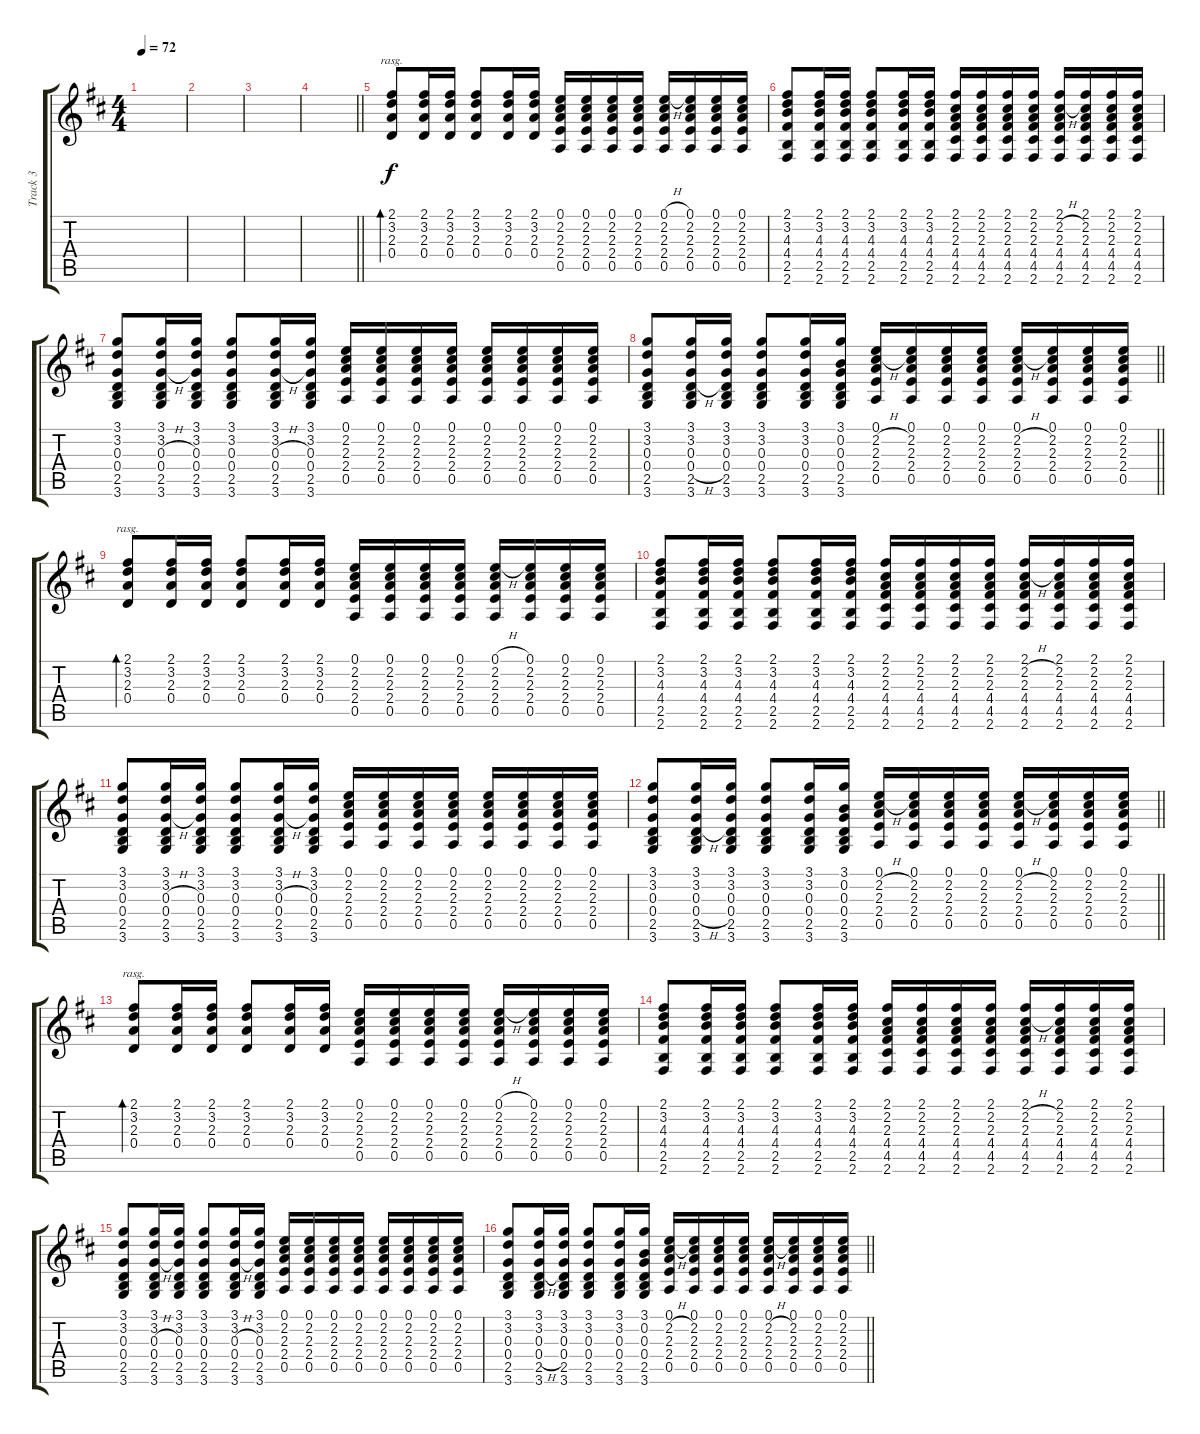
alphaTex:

\track ("Track 3" "Track 3") {instrument electricguitarjazz}
\staff {score tabs}
\tuning (E4 B3 G3 D3 A2 E2) {hide}
\ts (4 4)
\tempo 72
\clef g2
\ks d
|
|
|
\barLineRight lightlight
|
(2.1 3.2 2.3 0.4).8{bd 60 rasg ii} (2.1 3.2 2.3 0.4).16 (2.1 3.2 2.3 0.4).16 (2.1 3.2 2.3 0.4).8 (2.1 3.2 2.3 0.4).16 (2.1 3.2 2.3 0.4).16 (0.1 2.2 2.3 2.4 0.5).16 (0.1 2.2 2.3 2.4 0.5).16 (0.1 2.2 2.3 2.4 0.5).16 (0.1 2.2 2.3 2.4 0.5).16 (0.1{h} 2.2 2.3 2.4 0.5).16 (0.1 2.2 2.3 2.4 0.5).16 (0.1 2.2 2.3 2.4 0.5).16 (0.1 2.2 2.3 2.4 0.5).16 |
(2.1 3.2 4.3 4.4 2.5 2.6).8 (2.1 3.2 4.3 4.4 2.5 2.6).16 (2.1 3.2 4.3 4.4 2.5 2.6).16 (2.1 3.2 4.3 4.4 2.5 2.6).8 (2.1 3.2 4.3 4.4 2.5 2.6).16 (2.1 3.2 4.3 4.4 2.5 2.6).16 (2.1 2.2 2.3 4.4 4.5 2.6).16 (2.1 2.2 2.3 4.4 4.5 2.6).16 (2.1 2.2 2.3 4.4 4.5 2.6).16 (2.1 2.2 2.3 4.4 4.5 2.6).16 (2.1 2.2{h} 2.3 4.4 4.5 2.6).16 (2.1 2.2 2.3 4.4 4.5 2.6).16 (2.1 2.2 2.3 4.4 4.5 2.6).16 (2.1 2.2 2.3 4.4 4.5 2.6).16 |
(3.1 3.2 0.3 0.4 2.5 3.6).8 (3.1 3.2 0.3{h} 0.4 2.5 3.6).16 (3.1 3.2 0.3 0.4 2.5 3.6).16 (3.1 3.2 0.3 0.4 2.5 3.6).8 (3.1 3.2 0.3{h} 0.4 2.5 3.6).16 (3.1 3.2 0.3 0.4 2.5 3.6).16 (0.1 2.2 2.3 2.4 0.5).16 (0.1 2.2 2.3 2.4 0.5).16 (0.1 2.2 2.3 2.4 0.5).16 (0.1 2.2 2.3 2.4 0.5).16 (0.1 2.2 2.3 2.4 0.5).16 (0.1 2.2 2.3 2.4 0.5).16 (0.1 2.2 2.3 2.4 0.5).16 (0.1 2.2 2.3 2.4 0.5).16 |
\barLineRight lightlight
(3.1 3.2 0.3 0.4 2.5 3.6).8 (3.1 3.2 0.3 0.4{h} 2.5 3.6).16 (3.1 3.2 0.3 0.4 2.5 3.6).16 (3.1 3.2 0.3 0.4 2.5 3.6).8 (3.1 3.2 0.3 0.4 2.5 3.6).16 (3.1 0.2 0.3 0.4 2.5 3.6).16 (0.1 2.2{h} 2.3 2.4 0.5).16 (0.1 2.2 2.3 2.4 0.5).16 (0.1 2.2 2.3 2.4 0.5).16 (0.1 2.2 2.3 2.4 0.5).16 (0.1 2.2{h} 2.3 2.4 0.5).16 (0.1 2.2 2.3 2.4 0.5).16 (0.1 2.2 2.3 2.4 0.5).16 (0.1 2.2 2.3 2.4 0.5).16 |
(2.1 3.2 2.3 0.4).8{bd 60 rasg ii} (2.1 3.2 2.3 0.4).16 (2.1 3.2 2.3 0.4).16 (2.1 3.2 2.3 0.4).8 (2.1 3.2 2.3 0.4).16 (2.1 3.2 2.3 0.4).16 (0.1 2.2 2.3 2.4 0.5).16 (0.1 2.2 2.3 2.4 0.5).16 (0.1 2.2 2.3 2.4 0.5).16 (0.1 2.2 2.3 2.4 0.5).16 (0.1{h} 2.2 2.3 2.4 0.5).16 (0.1 2.2 2.3 2.4 0.5).16 (0.1 2.2 2.3 2.4 0.5).16 (0.1 2.2 2.3 2.4 0.5).16 |
(2.1 3.2 4.3 4.4 2.5 2.6).8 (2.1 3.2 4.3 4.4 2.5 2.6).16 (2.1 3.2 4.3 4.4 2.5 2.6).16 (2.1 3.2 4.3 4.4 2.5 2.6).8 (2.1 3.2 4.3 4.4 2.5 2.6).16 (2.1 3.2 4.3 4.4 2.5 2.6).16 (2.1 2.2 2.3 4.4 4.5 2.6).16 (2.1 2.2 2.3 4.4 4.5 2.6).16 (2.1 2.2 2.3 4.4 4.5 2.6).16 (2.1 2.2 2.3 4.4 4.5 2.6).16 (2.1 2.2{h} 2.3 4.4 4.5 2.6).16 (2.1 2.2 2.3 4.4 4.5 2.6).16 (2.1 2.2 2.3 4.4 4.5 2.6).16 (2.1 2.2 2.3 4.4 4.5 2.6).16 |
(3.1 3.2 0.3 0.4 2.5 3.6).8 (3.1 3.2 0.3{h} 0.4 2.5 3.6).16 (3.1 3.2 0.3 0.4 2.5 3.6).16 (3.1 3.2 0.3 0.4 2.5 3.6).8 (3.1 3.2 0.3{h} 0.4 2.5 3.6).16 (3.1 3.2 0.3 0.4 2.5 3.6).16 (0.1 2.2 2.3 2.4 0.5).16 (0.1 2.2 2.3 2.4 0.5).16 (0.1 2.2 2.3 2.4 0.5).16 (0.1 2.2 2.3 2.4 0.5).16 (0.1 2.2 2.3 2.4 0.5).16 (0.1 2.2 2.3 2.4 0.5).16 (0.1 2.2 2.3 2.4 0.5).16 (0.1 2.2 2.3 2.4 0.5).16 |
\barLineRight lightlight
(3.1 3.2 0.3 0.4 2.5 3.6).8 (3.1 3.2 0.3 0.4{h} 2.5 3.6).16 (3.1 3.2 0.3 0.4 2.5 3.6).16 (3.1 3.2 0.3 0.4 2.5 3.6).8 (3.1 3.2 0.3 0.4 2.5 3.6).16 (3.1 0.2 0.3 0.4 2.5 3.6).16 (0.1 2.2{h} 2.3 2.4 0.5).16 (0.1 2.2 2.3 2.4 0.5).16 (0.1 2.2 2.3 2.4 0.5).16 (0.1 2.2 2.3 2.4 0.5).16 (0.1 2.2{h} 2.3 2.4 0.5).16 (0.1 2.2 2.3 2.4 0.5).16 (0.1 2.2 2.3 2.4 0.5).16 (0.1 2.2 2.3 2.4 0.5).16 |
(2.1 3.2 2.3 0.4).8{bd 60 rasg ii} (2.1 3.2 2.3 0.4).16 (2.1 3.2 2.3 0.4).16 (2.1 3.2 2.3 0.4).8 (2.1 3.2 2.3 0.4).16 (2.1 3.2 2.3 0.4).16 (0.1 2.2 2.3 2.4 0.5).16 (0.1 2.2 2.3 2.4 0.5).16 (0.1 2.2 2.3 2.4 0.5).16 (0.1 2.2 2.3 2.4 0.5).16 (0.1{h} 2.2 2.3 2.4 0.5).16 (0.1 2.2 2.3 2.4 0.5).16 (0.1 2.2 2.3 2.4 0.5).16 (0.1 2.2 2.3 2.4 0.5).16 |
(2.1 3.2 4.3 4.4 2.5 2.6).8 (2.1 3.2 4.3 4.4 2.5 2.6).16 (2.1 3.2 4.3 4.4 2.5 2.6).16 (2.1 3.2 4.3 4.4 2.5 2.6).8 (2.1 3.2 4.3 4.4 2.5 2.6).16 (2.1 3.2 4.3 4.4 2.5 2.6).16 (2.1 2.2 2.3 4.4 4.5 2.6).16 (2.1 2.2 2.3 4.4 4.5 2.6).16 (2.1 2.2 2.3 4.4 4.5 2.6).16 (2.1 2.2 2.3 4.4 4.5 2.6).16 (2.1 2.2{h} 2.3 4.4 4.5 2.6).16 (2.1 2.2 2.3 4.4 4.5 2.6).16 (2.1 2.2 2.3 4.4 4.5 2.6).16 (2.1 2.2 2.3 4.4 4.5 2.6).16 |
(3.1 3.2 0.3 0.4 2.5 3.6).8 (3.1 3.2 0.3{h} 0.4 2.5 3.6).16 (3.1 3.2 0.3 0.4 2.5 3.6).16 (3.1 3.2 0.3 0.4 2.5 3.6).8 (3.1 3.2 0.3{h} 0.4 2.5 3.6).16 (3.1 3.2 0.3 0.4 2.5 3.6).16 (0.1 2.2 2.3 2.4 0.5).16 (0.1 2.2 2.3 2.4 0.5).16 (0.1 2.2 2.3 2.4 0.5).16 (0.1 2.2 2.3 2.4 0.5).16 (0.1 2.2 2.3 2.4 0.5).16 (0.1 2.2 2.3 2.4 0.5).16 (0.1 2.2 2.3 2.4 0.5).16 (0.1 2.2 2.3 2.4 0.5).16 |
\barLineRight lightlight
(3.1 3.2 0.3 0.4 2.5 3.6).8 (3.1 3.2 0.3 0.4{h} 2.5 3.6).16 (3.1 3.2 0.3 0.4 2.5 3.6).16 (3.1 3.2 0.3 0.4 2.5 3.6).8 (3.1 3.2 0.3 0.4 2.5 3.6).16 (3.1 0.2 0.3 0.4 2.5 3.6).16 (0.1 2.2{h} 2.3 2.4 0.5).16 (0.1 2.2 2.3 2.4 0.5).16 (0.1 2.2 2.3 2.4 0.5).16 (0.1 2.2 2.3 2.4 0.5).16 (0.1 2.2{h} 2.3 2.4 0.5).16 (0.1 2.2 2.3 2.4 0.5).16 (0.1 2.2 2.3 2.4 0.5).16 (0.1 2.2 2.3 2.4 0.5).16
